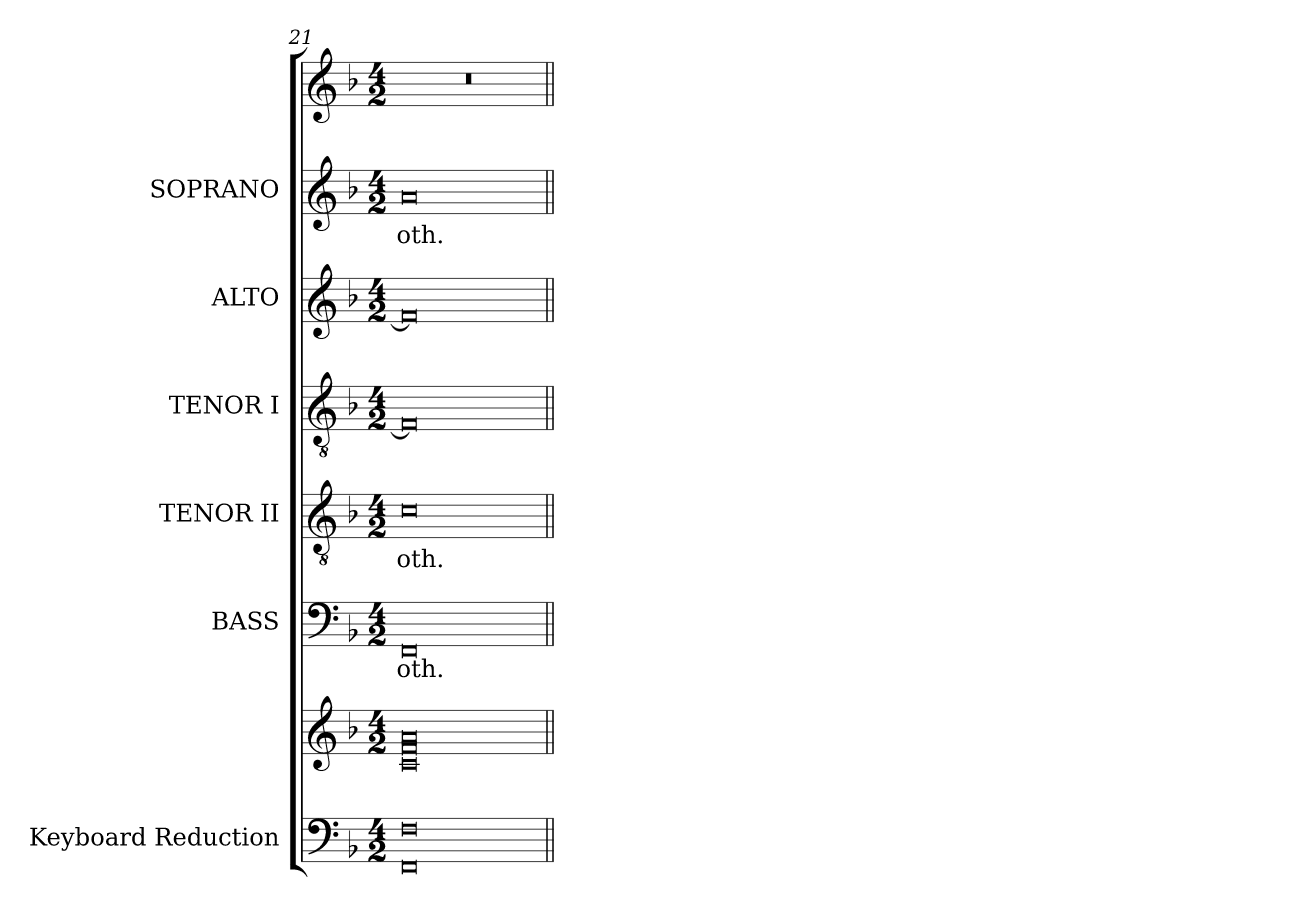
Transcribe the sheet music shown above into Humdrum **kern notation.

**kern	**kern	**kern	**text	**kern	**text	**kern	**kern	**kern	**text	**kern
*part7	*part7	*part6	*part6	*part5	*part5	*part4	*part3	*part2	*part2	*part1
*staff8	*staff7	*staff6	*staff6	*staff5	*staff5	*staff4	*staff3	*staff2	*staff2	*staff1
*I"Keyboard Reduction	*	*I"BASS	*	*I"TENOR II	*	*I"TENOR I	*I"ALTO	*I"SOPRANO	*	*
*I'Reduc.	*	*I'B.	*	*I'T. II	*	*I'T. I	*I'A.	*I'S.	*	*
!!LO:PB:g=z
*clefF4	*clefG2	*clefF4	*	*clefGv2	*	*clefGv2	*clefG2	*clefG2	*	*clefG2
*	*	*	*	*ITrd7c12	*	*ITrd7c12	*	*	*	*
*k[b-]	*k[b-]	*k[b-]	*	*k[b-]	*	*k[b-]	*k[b-]	*k[b-]	*	*k[b-]
*F:	*F:	*F:	*	*F:	*	*F:	*F:	*F:	*	*F:
*M4/2	*M4/2	*M4/2	*	*M4/2	*	*M4/2	*M4/2	*M4/2	*	*M4/2
=21	=21	=21	=21	=21	=21	=21	=21	=21	=21	=21
!	!	!	!LO:LY:b:color=#000000	!	!	!	!	!	!	!
!	!	!	!	!	!LO:LY:b:color=#000000	!	!	!	!	!
!	!	!	!	!	!	!	!	!	!LO:LY:b:color=#000000	!LO:N:vis=1
0FFi 0Fi	0ci 0fi 0ai	0FFi	-oth.	0Ci	-oth.	0FFi]	0fi]	0ai	-oth.	0r
=||	=||	=||	=||	=||	=||	=||	=||	=||	=||	=||
*-	*-	*-	*-	*-	*-	*-	*-	*-	*-	*-
